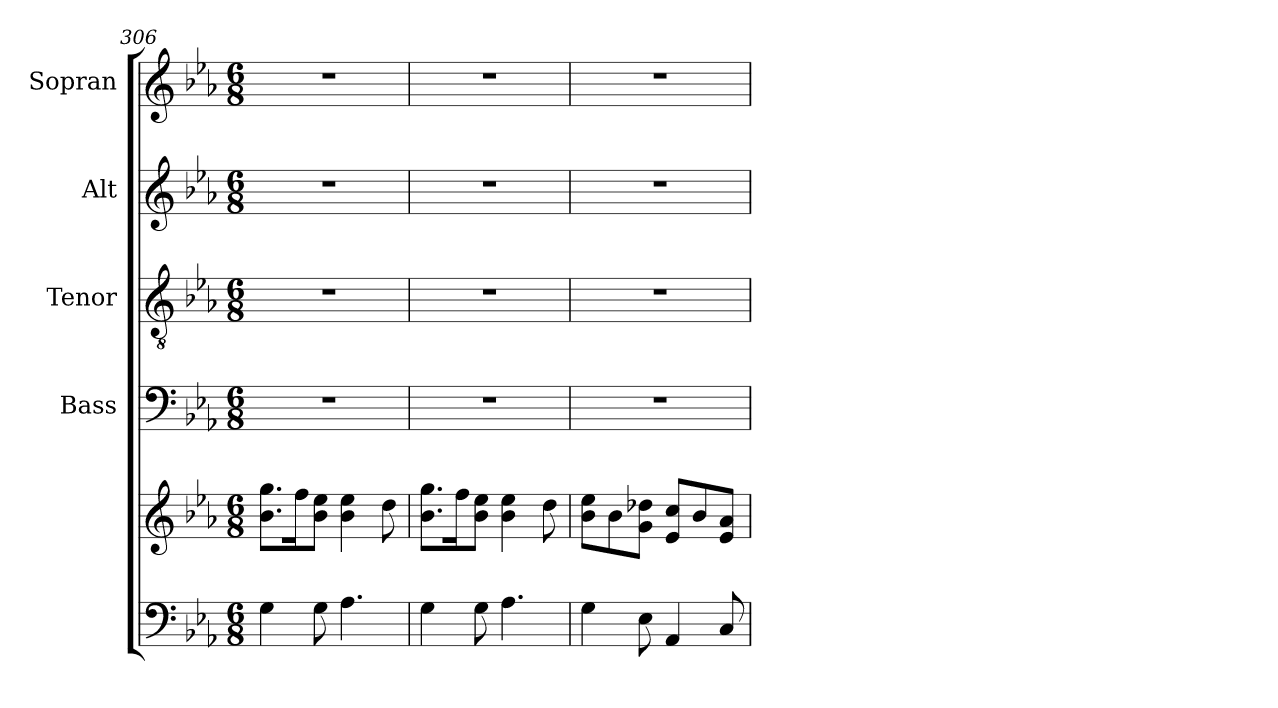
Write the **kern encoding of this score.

**kern	**kern	**kern	**kern	**kern	**kern
*part5	*part5	*part4	*part3	*part2	*part1
*staff6	*staff5	*staff4	*staff3	*staff2	*staff1
*	*	*I"Bass	*I"Tenor	*I"Alt	*I"Sopran
*	*	*I'B.	*I'T.	*I'A.	*I'S.
!!LO:PB:g=z
*clefF4	*clefG2	*clefF4	*clefGv2	*clefG2	*clefG2
*k[b-e-a-]	*k[b-e-a-]	*k[b-e-a-]	*k[b-e-a-]	*k[b-e-a-]	*k[b-e-a-]
*E-:	*E-:	*E-:	*E-:	*E-:	*E-:
*M6/8	*M6/8	*M6/8	*M6/8	*M6/8	*M6/8
=306	=306	=306	=306	=306	=306
4G\	8.b-\ 8.gg\L	2.r	2.r	2.r	2.r
.	16ff\k	.	.	.	.
8G\	8b-\ 8ee-\J	.	.	.	.
4.A-\	4b-\ 4ee-\	.	.	.	.
.	8dd\	.	.	.	.
=307	=307	=307	=307	=307	=307
4G\	8.b-\ 8.gg\L	2.r	2.r	2.r	2.r
.	16ff\k	.	.	.	.
8G\	8b-\ 8ee-\J	.	.	.	.
4.A-\	4b-\ 4ee-\	.	.	.	.
.	8dd\	.	.	.	.
=308	=308	=308	=308	=308	=308
4G\	8b-\ 8ee-\L	2.r	2.r	2.r	2.r
.	8b-\	.	.	.	.
8E-\	8g\ 8dd-X\J	.	.	.	.
4AA-/	8e-/ 8cc/L	.	.	.	.
.	8b-/	.	.	.	.
8C/	8e-/ 8a-/J	.	.	.	.
=	=	=	=	=	=
*-	*-	*-	*-	*-	*-
